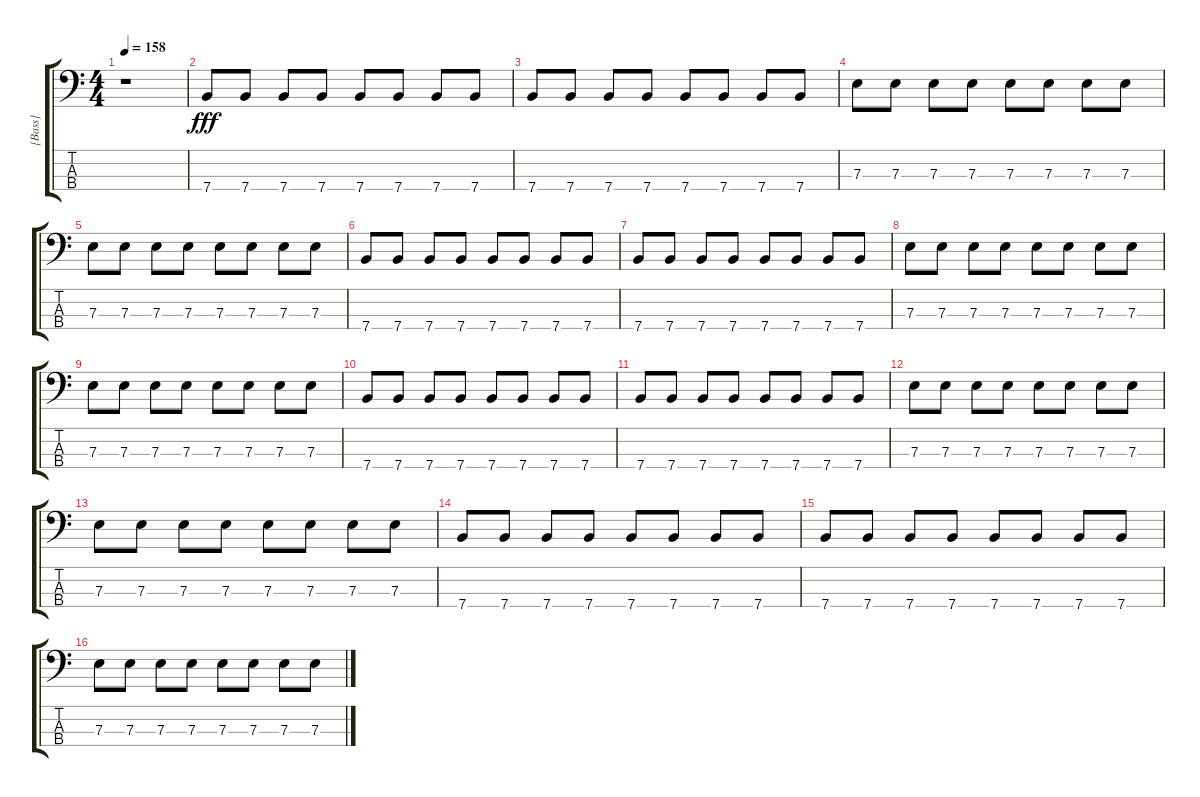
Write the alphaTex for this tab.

\track ("[Bass]" "[Bass]") {instrument electricbasspick}
\staff {score tabs}
\tuning (G2 D2 A1 E1) {hide}
\ts (4 4)
\tempo 158
\clef f4
\ks c
r.1{dy fff} |
7.4.8 7.4.8 7.4.8 7.4.8 7.4.8 7.4.8 7.4.8 7.4.8 |
7.4.8 7.4.8 7.4.8 7.4.8 7.4.8 7.4.8 7.4.8 7.4.8 |
7.3.8 7.3.8 7.3.8 7.3.8 7.3.8 7.3.8 7.3.8 7.3.8 |
7.3.8 7.3.8 7.3.8 7.3.8 7.3.8 7.3.8 7.3.8 7.3.8 |
7.4.8 7.4.8 7.4.8 7.4.8 7.4.8 7.4.8 7.4.8 7.4.8 |
7.4.8 7.4.8 7.4.8 7.4.8 7.4.8 7.4.8 7.4.8 7.4.8 |
7.3.8 7.3.8 7.3.8 7.3.8 7.3.8 7.3.8 7.3.8 7.3.8 |
7.3.8 7.3.8 7.3.8 7.3.8 7.3.8 7.3.8 7.3.8 7.3.8 |
7.4.8 7.4.8 7.4.8 7.4.8 7.4.8 7.4.8 7.4.8 7.4.8 |
7.4.8 7.4.8 7.4.8 7.4.8 7.4.8 7.4.8 7.4.8 7.4.8 |
7.3.8 7.3.8 7.3.8 7.3.8 7.3.8 7.3.8 7.3.8 7.3.8 |
7.3.8 7.3.8 7.3.8 7.3.8 7.3.8 7.3.8 7.3.8 7.3.8 |
7.4.8 7.4.8 7.4.8 7.4.8 7.4.8 7.4.8 7.4.8 7.4.8 |
7.4.8 7.4.8 7.4.8 7.4.8 7.4.8 7.4.8 7.4.8 7.4.8 |
7.3.8 7.3.8 7.3.8 7.3.8 7.3.8 7.3.8 7.3.8 7.3.8
